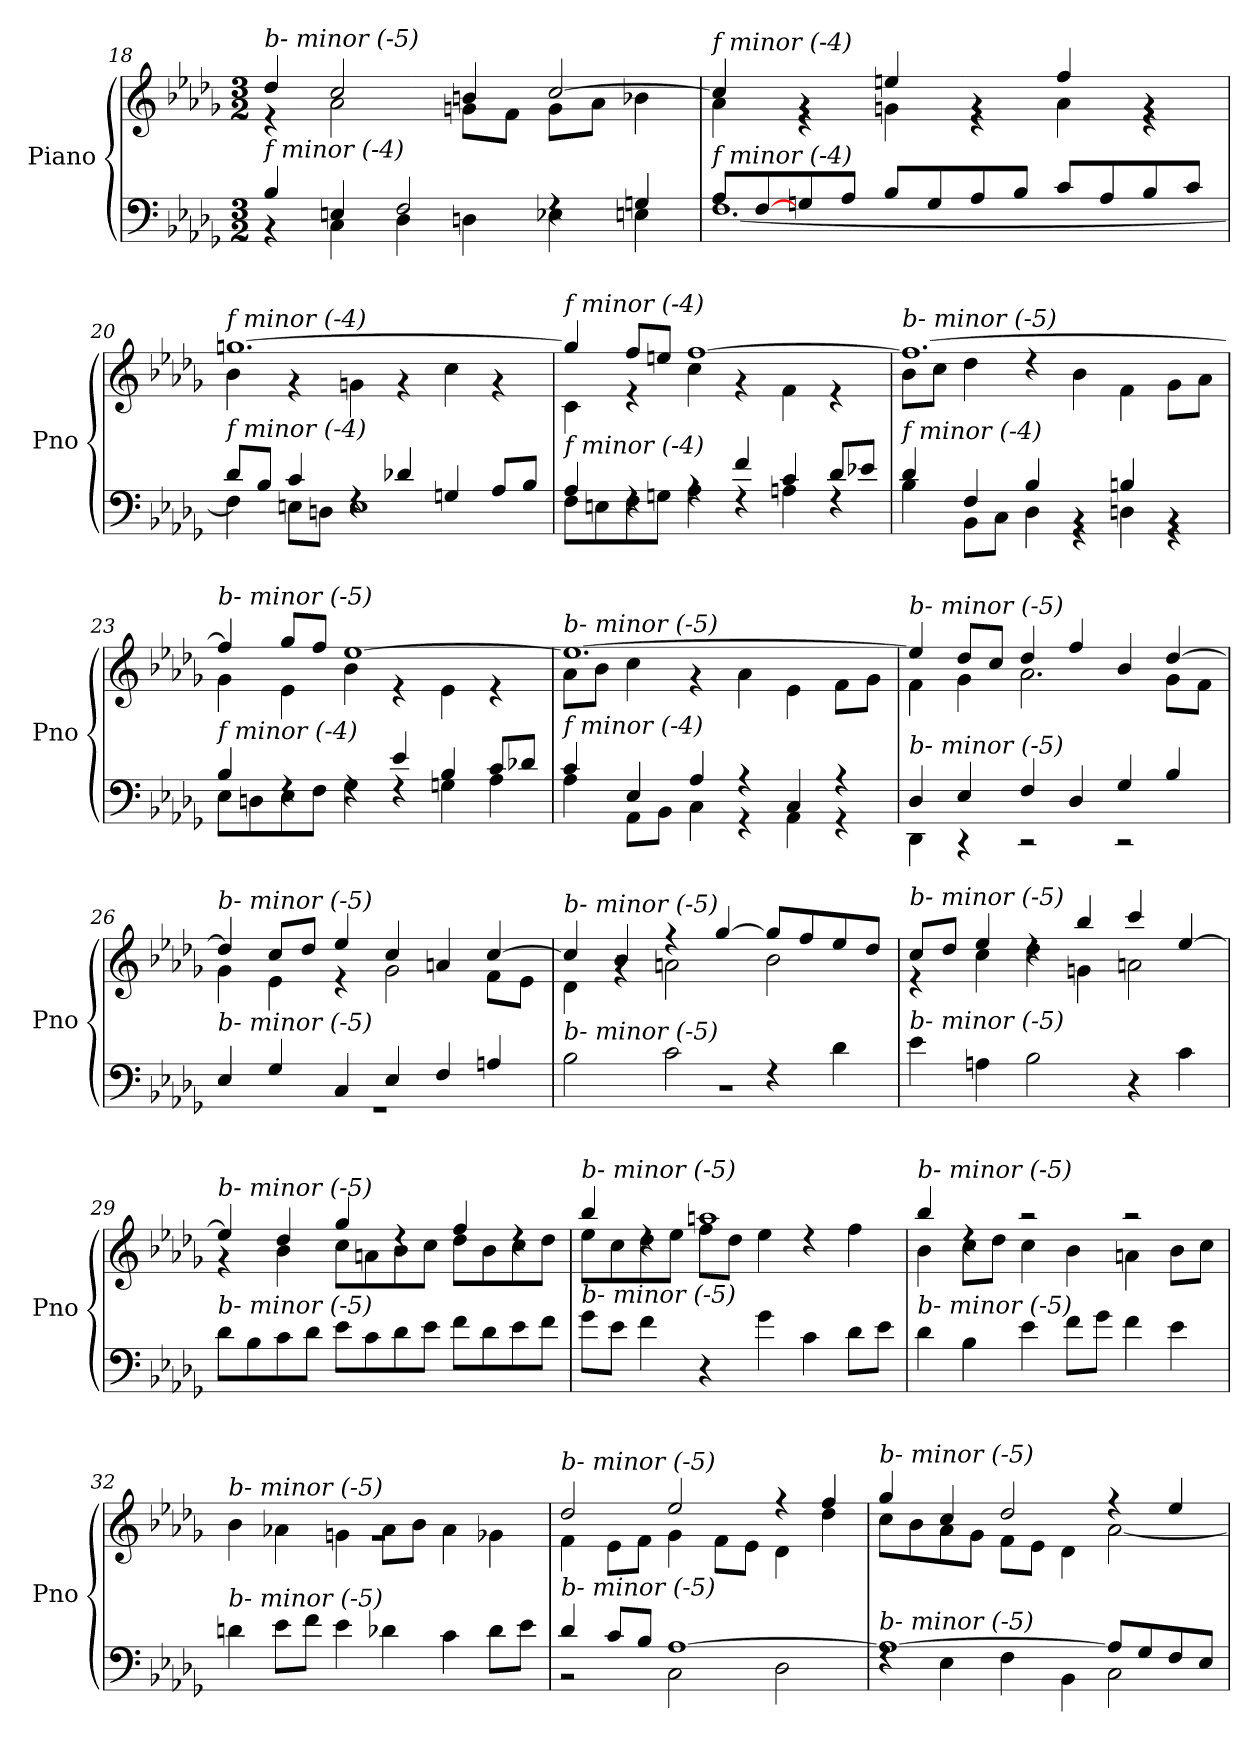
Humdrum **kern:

**kern	**kern
*part1	*part1
*staff2	*staff1
*I"Piano	*
*I'Pno	*
*clefF4	*clefG2
*k[b-e-a-d-g-]	*k[b-e-a-d-g-]
*M3/2	*M3/2
=18	=18
*^	*^
!	!	!LO:TX:i:t=b- minor (-5)	!
!LO:TX:i:t=f minor (-4)	!	!	!
4B-/	4r	4dd-/	4r
4En/	4C\	2cc/	2a-\
2F/	4D-\	.	.
.	4Dn\	4bn/	8gn\L
.	.	.	8f\J
4rF	4E-X\	[2cc/	8g\L
.	.	.	8a-\J
4Gn/	4En\	.	4b-X\
=19	=19	=19	=19
!	!	!LO:TX:i:t=f minor (-4)	!
!LO:TX:i:t=f minor (-4)	!	!	!
8A-/L	[1.F	4cc/]	4a-\
[8F/	.	.	.
8Gn/	.	4rg	4r
8A-/J	.	.	.
8B-/L	.	4een/	4gn\
8G/	.	.	.
8A-/	.	4rg	4r
8B-/J	.	.	.
8c/L	.	4ff/	4a-\
8A-/	.	.	.
8B-/	.	4rg	4r
8c/J	.	.	.
=20	=20	=20	=20
!	!	!LO:TX:i:t=f minor (-4)	!
!LO:TX:i:t=f minor (-4)	!	!	!
8d-/L	4F\]	[1.ggn	4b-\
8B-/J	.	.	.
4c/	8En\L	.	4r
.	8Dn\J	.	.
4rF	1E	.	4gn\
4d-X/	.	.	4r
4Gn/	.	.	4cc\
8A-/L	.	.	4r
8B-/J	.	.	.
!!LO:PB:g=z	!!
=21	=21	=21	=21
!	!	!LO:TX:i:t=f minor (-4)	!
!LO:TX:i:t=f minor (-4)	!	!	!
4A-/	8F\L	4gg/]	4c\
.	8En\	.	.
4rF	8F\	8ff/L	4r
.	8Gn\J	8een/J	.
4rA	4A-\	[1ff	4cc\
4f/	4rF	.	4r
4c/	4An\	.	4f\
8d-/L	4rF	.	4r
8e-X/J	.	.	.
=22	=22	=22	=22
!	!	!LO:TX:i:t=b- minor (-5)	!
!LO:TX:i:t=f minor (-4)	!	!	!
4d-/	4B-\	1.ff_	8b-\L
.	.	.	8cc\J
4F/	8BB-\L	.	4dd-\
.	8C\J	.	.
4B-/	4D-\	.	4rdd
4rBB	4r	.	4b-\
4Bni/	4Dn\	.	4f\
4rBB	4r	.	8g-\L
.	.	.	8a-\J
=23	=23	=23	=23
!	!	!LO:TX:i:t=b- minor (-5)	!
!LO:TX:i:t=f minor (-4)	!	!	!
4B-/	8E-\L	4ff/]	4g-\
.	8Dn\	.	.
4rF	8E-\	8gg-/L	4e-\
.	8F\J	8ff/J	.
4rF	4G-\	[1ee-	4b-\
4e-/	4rF	.	4r
4B-/	4Gn\	.	4e-\
8c/L	4A-\	.	4r
8d-X/J	.	.	.
=24	=24	=24	=24
!	!	!LO:TX:i:t=b- minor (-5)	!
!LO:TX:i:t=f minor (-4)	!	!	!
4c/	4A-\	1.ee-_	8a-\L
.	.	.	8b-\J
4E-/	8AA-\L	.	4cc\
.	8BB-\J	.	.
4A-/	4C\	.	4r
4r	4r	.	4a-\
4C/	4AA-\	.	4e-\
4r	4r	.	8f\L
.	.	.	8g-\J
!!LO:LB:g=z	!!
=25	=25	=25	=25
!	!	!LO:TX:i:t=b- minor (-5)	!
!LO:TX:i:t=b- minor (-5)	!	!	!
4D-/	4DD-\	4ee-/]	4f\
4E-/	4r	8dd-/L	4g-\
.	.	8cc/J	.
4F/	2r	4dd-/	2.a-\
4D-/	.	4ff/	.
4G-/	2r	4b-/	.
4B-/	.	[4dd-/	8g-\L
.	.	.	8f\J
=26	=26	=26	=26
!	!	!LO:TX:i:t=b- minor (-5)	!
!LO:TX:i:t=b- minor (-5)	!	!	!
4E-/	1.r	4dd-/]	4g-\
4G-/	.	8cc/L	4e-\
.	.	8dd-/J	.
4C/	.	4ee-/	4r
4E-/	.	4cc/	2g-\
4F/	.	4an/	.
4An/	.	[4cc/	8f\L
.	.	.	8e-\J
=27	=27	=27	=27
!	!	!LO:TX:i:t=b- minor (-5)	!
!LO:TX:i:t=b- minor (-5)	!	!	!
2B-\	1.r	4cc/]	4d-\
.	.	4b-/	4rg
2c\	.	4r	2an\
.	.	[4gg-/	.
4rF	.	8gg-/L]	2b-\
.	.	8ff/	.
4d-\	.	8ee-/	.
.	.	8dd-/J	.
*v	*v	*	*
=28	=28	=28
!	!LO:TX:i:t=b- minor (-5)	!
!LO:TX:i:t=b- minor (-5)	!	!
4e-\	8cc/L	4r
.	8dd-/J	.
4An\	4ee-/	4cc\
2B-\	4rdd	4dd-\
.	4bb-/	4gn\
4r	4ccc/	2an\
4c\	[4ee-/	.
!!LO:LB:g=z	!!
=29	=29	=29
!	!LO:TX:i:t=b- minor (-5)	!
!LO:TX:i:t=b- minor (-5)	!	!
8d-\L	4ee-/]	4r
8B-\	.	.
8c\	4dd-/	4b-\
8d-\J	.	.
8e-\L	4gg-/	8cc\L
8c\	.	8an\
8d-\	4rdd	8b-\
8e-\J	.	8cc\J
8f\L	4ff/	8dd-\L
8d-\	.	8b-\
8e-\	4rdd	8cc\
8f\J	.	8dd-\J
=30	=30	=30
!	!LO:TX:i:t=b- minor (-5)	!
!LO:TX:i:t=b- minor (-5)	!	!
8g-\L	4bb-/	8ee-\L
8e-\J	.	8cc\
4f\	4rdd	8dd-\
.	.	8ee-\J
4r	1aan	8ff\L
.	.	8dd-\J
4g-\	.	4ee-\
4c\	.	4rdd
8d-\L	.	4ff\
8e-\J	.	.
=31	=31	=31
!	!LO:TX:i:t=b- minor (-5)	!
!LO:TX:i:t=b- minor (-5)	!	!
4d-\	4bb-/	4b-\
4B-\	4rdd	8cc\L
.	.	8dd-\J
4e-\	2r	4cc\
8f\L	.	4b-\
8g-\J	.	.
4f\	2r	4an\
4e-\	.	8b-\L
.	.	8cc\J
!!LO:LB:g=z	!!
=32	=32	=32
!	!LO:TX:i:t=b- minor (-5)	!
!LO:TX:i:t=b- minor (-5)	!	!
4dn\	1.rg	4b-\
8e-\L	.	4a-X\
8f\J	.	.
4e-\	.	4gn\
4d-X\	.	8a-\L
.	.	8b-\J
4c\	.	4a-\
8d-\L	.	4g-X\
8e-\J	.	.
=33	=33	=33
*^	*	*
!	!	!LO:TX:i:t=b- minor (-5)	!
!LO:TX:i:t=b- minor (-5)	!	!	!
4d-/	2r	2dd-/	4f\
8c/L	.	.	8e-\L
8B-/J	.	.	8f\J
[1A-	2C\	2ee-/	4g-\
.	.	.	8f\L
.	.	.	8e-\J
.	2D-\	4r	4d-\
.	.	4ff/	4dd-\
=34	=34	=34	=34
!	!	!LO:TX:i:t=b- minor (-5)	!
!LO:TX:i:t=b- minor (-5)	!	!	!
1A-_	4rF	4gg-/	8cc\L
.	.	.	8b-\
.	4E-\	4cc/	8a-\
.	.	.	8g-\J
.	4F\	2dd-/	8f\L
.	.	.	8e-\J
.	4BB-\	.	4d-\
8A-/L]	2C\	4r	[2a-\
8G-/	.	.	.
8F/	.	4ee-/	.
8E-/J	.	.	.
*v	*v	*	*
*	*v	*v
=	=
*-	*-
